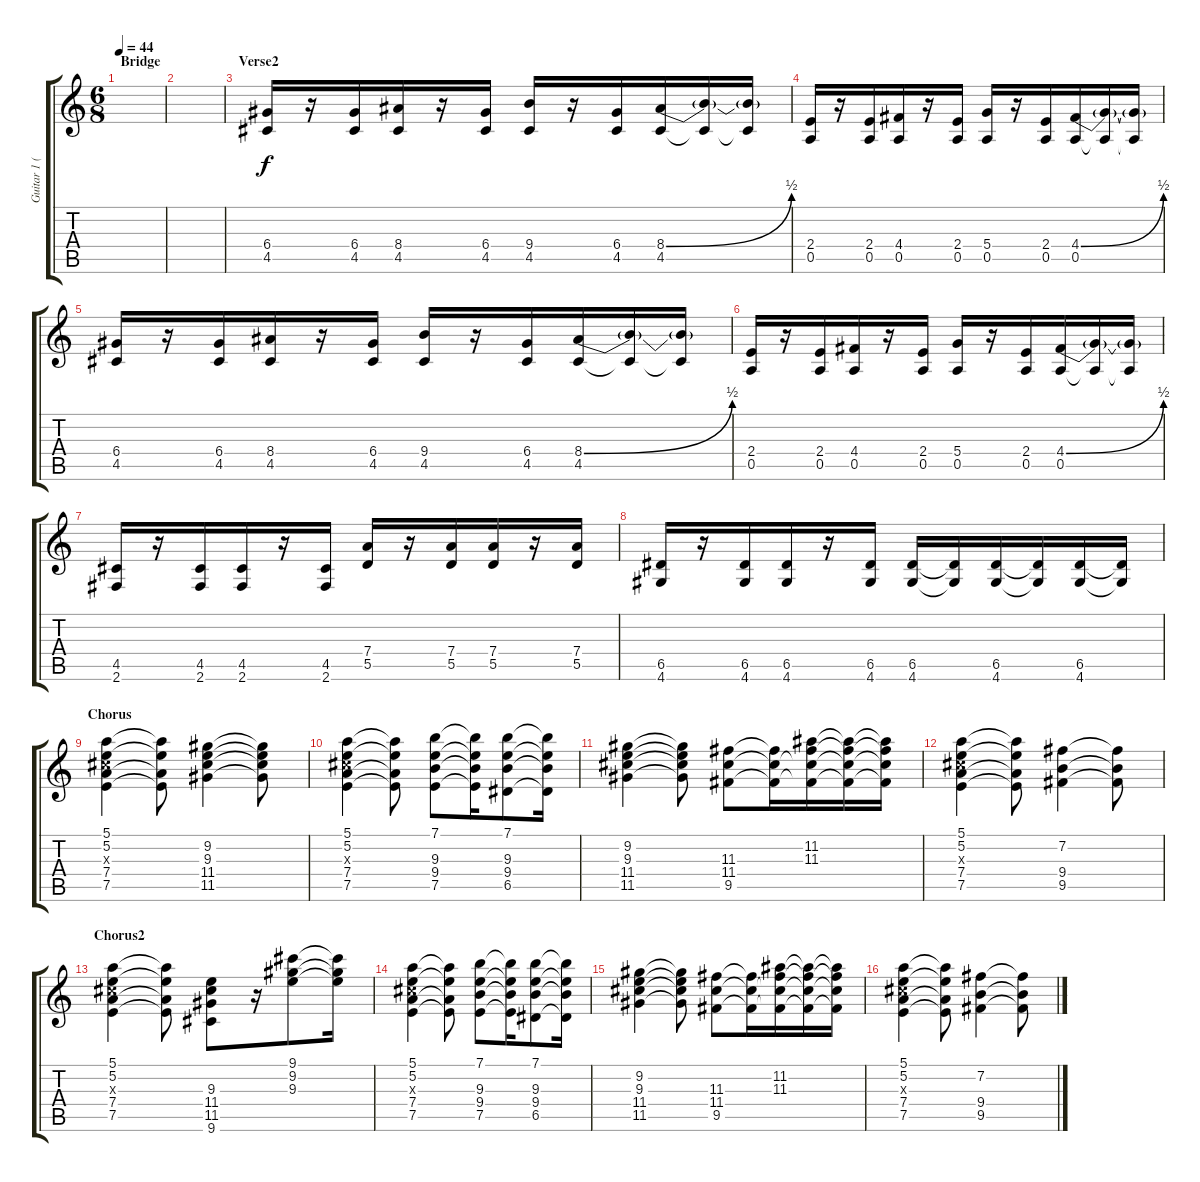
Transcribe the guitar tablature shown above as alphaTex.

\track ("Guitar 1 (B. Whitford)" "Guitar 1 (") {instrument overdrivenguitar}
\staff {score tabs}
\tuning (E4 B3 G3 D3 A2 E2) {hide}
\ts (6 8)
\section ("" "Bridge")
\tempo 44
\clef g2
\ks c
|
|
\section ("" "Verse2")
(6.4 4.5).16 r.16 (6.4 4.5).16 (8.4 4.5).16 r.16 (6.4 4.5).16 (9.4 4.5).16 r.16 (6.4 4.5).16 (8.4{be (bend 0 0 60 2)} 4.5).16 (8.4{t} 4.5{t}).16 (8.4{t} 4.5{t}).16 |
(2.4 0.5).16 r.16 (2.4 0.5).16 (4.4 0.5).16 r.16 (2.4 0.5).16 (5.4 0.5).16 r.16 (2.4 0.5).16 (4.4{be (bend 0 0 60 2)} 0.5).16 (4.4{t} 0.5{t}).16 (4.4{t} 0.5{t}).16 |
(6.4 4.5).16 r.16 (6.4 4.5).16 (8.4 4.5).16 r.16 (6.4 4.5).16 (9.4 4.5).16 r.16 (6.4 4.5).16 (8.4{be (bend 0 0 60 2)} 4.5).16 (8.4{t} 4.5{t}).16 (8.4{t} 4.5{t}).16 |
(2.4 0.5).16 r.16 (2.4 0.5).16 (4.4 0.5).16 r.16 (2.4 0.5).16 (5.4 0.5).16 r.16 (2.4 0.5).16 (4.4{be (bend 0 0 60 2)} 0.5).16 (4.4{t} 0.5{t}).16 (4.4{t} 0.5{t}).16 |
(4.5 2.6).16 r.16 (4.5 2.6).16 (4.5 2.6).16 r.16 (4.5 2.6).16 (7.4 5.5).16 r.16 (7.4 5.5).16 (7.4 5.5).16 r.16 (7.4 5.5).16 |
(6.5 4.6).16 r.16 (6.5 4.6).16 (6.5 4.6).16 r.16 (6.5 4.6).16 (6.5 4.6).16 (6.5{t} 4.6{t}).16 (6.5 4.6).16 (6.5{t} 4.6{t}).16 (6.5 4.6).16 (6.5{t} 4.6{t}).16 |
\section ("" "Chorus")
(5.1 5.2 6.3{x} 7.4 7.5).4 (5.1{t} 5.2{t} 7.4{t} 7.5{t}).8 (9.2 9.3 11.4 11.5).4 (9.2{t} 9.3{t} 11.4{t} 11.5{t}).8 |
(5.1 5.2 6.3{x} 7.4 7.5).4 (5.1{t} 5.2{t} 7.4{t} 7.5{t}).8 (7.1 9.3 9.4 7.5).8 (7.1{t} 9.3{t} 9.4{t} 7.5{t}).16 (7.1 9.3 9.4 6.5).8 (7.1{t} 9.3{t} 9.4{t} 6.5{t}).16 |
(9.2 9.3 11.4 11.5).4 (9.2{t} 9.3{t} 11.4{t} 11.5{t}).8 (11.3 11.4 9.5).8 (11.3{t} 11.4{t} 9.5{t}).16 (11.2 11.3 11.4{t} 9.5{t}).16 (11.2{t} 11.3{t} 11.4{t} 9.5{t}).16 (11.2{t} 11.3{t} 11.4{t} 9.5{t}).16 |
(5.1 5.2 6.3{x} 7.4 7.5).4 (5.1{t} 5.2{t} 7.4{t} 7.5{t}).8 (7.2 9.4 9.5).4 (7.2{t} 9.4{t} 9.5{t}).8 |
\section ("" "Chorus2")
(5.1 5.2 6.3{x} 7.4 7.5).4 (5.1{t} 5.2{t} 7.4{t} 7.5{t}).8 (9.3 11.4 11.5 9.6).8 r.16 (9.1 9.2 9.3).8 (9.1{t} 9.2{t} 9.3{t}).16 |
(5.1 5.2 6.3{x} 7.4 7.5).4 (5.1{t} 5.2{t} 7.4{t} 7.5{t}).8 (7.1 9.3 9.4 7.5).8 (7.1{t} 9.3{t} 9.4{t} 7.5{t}).16 (7.1 9.3 9.4 6.5).8 (7.1{t} 9.3{t} 9.4{t} 6.5{t}).16 |
(9.2 9.3 11.4 11.5).4 (9.2{t} 9.3{t} 11.4{t} 11.5{t}).8 (11.3 11.4 9.5).8 (11.3{t} 11.4{t} 9.5{t}).16 (11.2 11.3 11.4{t} 9.5{t}).16 (11.2{t} 11.3{t} 11.4{t} 9.5{t}).16 (11.2{t} 11.3{t} 11.4{t} 9.5{t}).16 |
(5.1 5.2 6.3{x} 7.4 7.5).4 (5.1{t} 5.2{t} 7.4{t} 7.5{t}).8 (7.2 9.4 9.5).4 (7.2{t} 9.4{t} 9.5{t}).8
